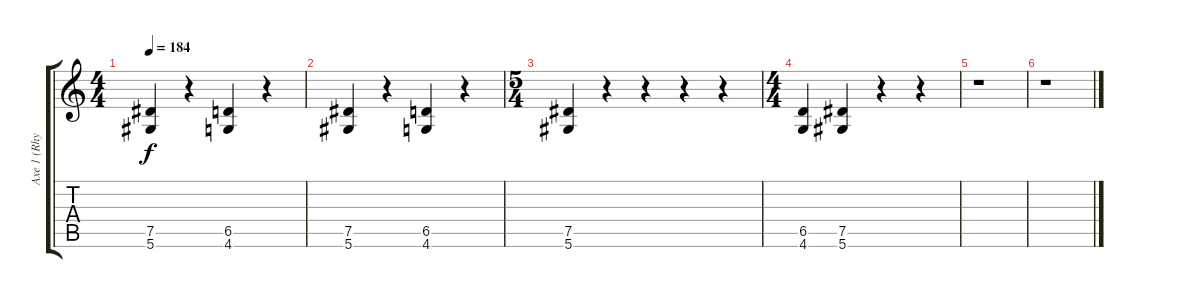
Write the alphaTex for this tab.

\track ("Axe 1 (Rhythm+Lead)" "Axe 1 (Rhy") {instrument distortionguitar}
\staff {score tabs}
\tuning (Eb4 Bb3 Gb3 Db3 Ab2 Eb2) {hide}
\ts (4 4)
\tempo 184
\clef g2
\ks c
(7.5 5.6).4{dy f} r.4 (6.5 4.6).4 r.4 |
(7.5 5.6).4 r.4 (6.5 4.6).4 r.4 |
\ts (5 4)
(7.5 5.6).4 r.4 r.4 r.4 r.4 |
\ts (4 4)
(6.5 4.6).4 (7.5 5.6).4 r.4 r.4 |
r.1 |
r.1
